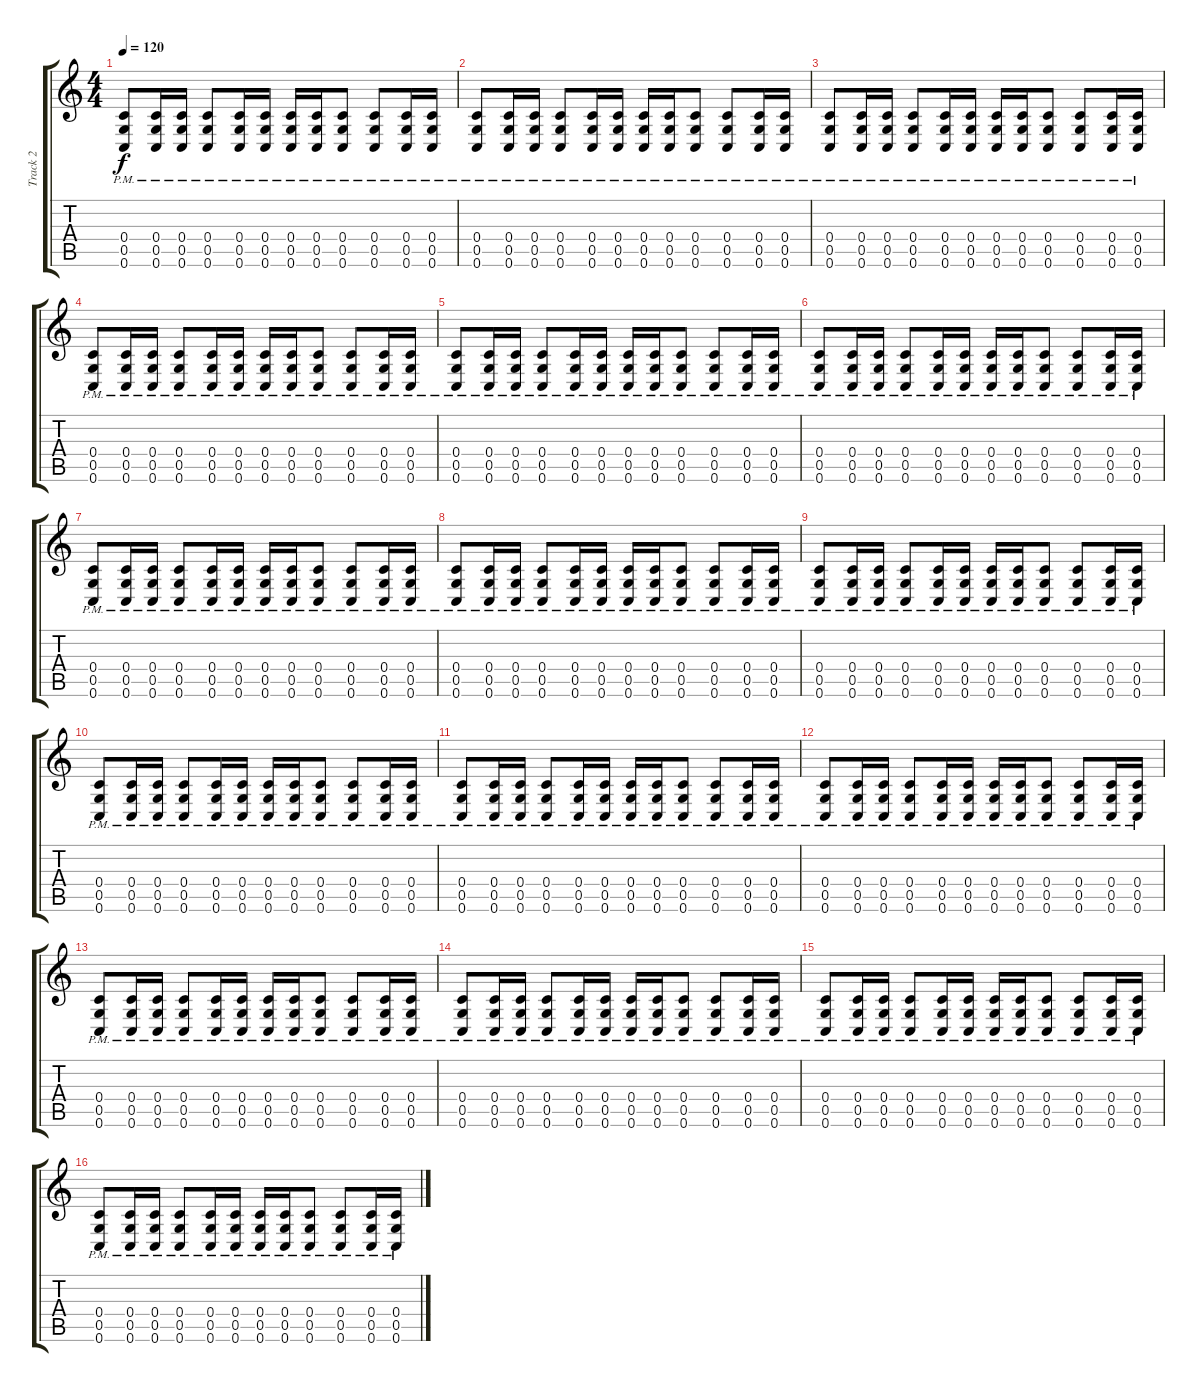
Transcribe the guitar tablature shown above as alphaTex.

\track ("Track 2" "Track 2") {instrument distortionguitar}
\staff {score tabs}
\tuning (E4 C4 G3 C3 G2 C2) {hide}
\ts (4 4)
\tempo 120
\clef g2
\ks c
(0.4 0.5 0.6{pm}).8{dy f} (0.4 0.5 0.6{pm}).16 (0.4 0.5 0.6{pm}).16 (0.4 0.5 0.6{pm}).8 (0.4 0.5 0.6{pm}).16 (0.4 0.5 0.6{pm}).16 (0.4 0.5 0.6{pm}).16 (0.4 0.5 0.6{pm}).16 (0.4 0.5 0.6{pm}).8 (0.4 0.5 0.6{pm}).8 (0.4 0.5 0.6{pm}).16 (0.4 0.5 0.6{pm}).16 |
(0.4 0.5 0.6{pm}).8 (0.4 0.5 0.6{pm}).16 (0.4 0.5 0.6{pm}).16 (0.4 0.5 0.6{pm}).8 (0.4 0.5 0.6{pm}).16 (0.4 0.5 0.6{pm}).16 (0.4 0.5 0.6{pm}).16 (0.4 0.5 0.6{pm}).16 (0.4 0.5 0.6{pm}).8 (0.4 0.5 0.6{pm}).8 (0.4 0.5 0.6{pm}).16 (0.4 0.5 0.6{pm}).16 |
(0.4 0.5 0.6{pm}).8 (0.4 0.5 0.6{pm}).16 (0.4 0.5 0.6{pm}).16 (0.4 0.5 0.6{pm}).8 (0.4 0.5 0.6{pm}).16 (0.4 0.5 0.6{pm}).16 (0.4 0.5 0.6{pm}).16 (0.4 0.5 0.6{pm}).16 (0.4 0.5 0.6{pm}).8 (0.4 0.5 0.6{pm}).8 (0.4 0.5 0.6{pm}).16 (0.4 0.5 0.6{pm}).16 |
(0.4 0.5 0.6{pm}).8 (0.4 0.5 0.6{pm}).16 (0.4 0.5 0.6{pm}).16 (0.4 0.5 0.6{pm}).8 (0.4 0.5 0.6{pm}).16 (0.4 0.5 0.6{pm}).16 (0.4 0.5 0.6{pm}).16 (0.4 0.5 0.6{pm}).16 (0.4 0.5 0.6{pm}).8 (0.4 0.5 0.6{pm}).8 (0.4 0.5 0.6{pm}).16 (0.4 0.5 0.6{pm}).16 |
(0.4 0.5 0.6{pm}).8 (0.4 0.5 0.6{pm}).16 (0.4 0.5 0.6{pm}).16 (0.4 0.5 0.6{pm}).8 (0.4 0.5 0.6{pm}).16 (0.4 0.5 0.6{pm}).16 (0.4 0.5 0.6{pm}).16 (0.4 0.5 0.6{pm}).16 (0.4 0.5 0.6{pm}).8 (0.4 0.5 0.6{pm}).8 (0.4 0.5 0.6{pm}).16 (0.4 0.5 0.6{pm}).16 |
(0.4 0.5 0.6{pm}).8 (0.4 0.5 0.6{pm}).16 (0.4 0.5 0.6{pm}).16 (0.4 0.5 0.6{pm}).8 (0.4 0.5 0.6{pm}).16 (0.4 0.5 0.6{pm}).16 (0.4 0.5 0.6{pm}).16 (0.4 0.5 0.6{pm}).16 (0.4 0.5 0.6{pm}).8 (0.4 0.5 0.6{pm}).8 (0.4 0.5 0.6{pm}).16 (0.4 0.5 0.6{pm}).16 |
(0.4 0.5 0.6{pm}).8 (0.4 0.5 0.6{pm}).16 (0.4 0.5 0.6{pm}).16 (0.4 0.5 0.6{pm}).8 (0.4 0.5 0.6{pm}).16 (0.4 0.5 0.6{pm}).16 (0.4 0.5 0.6{pm}).16 (0.4 0.5 0.6{pm}).16 (0.4 0.5 0.6{pm}).8 (0.4 0.5 0.6{pm}).8 (0.4 0.5 0.6{pm}).16 (0.4 0.5 0.6{pm}).16 |
(0.4 0.5 0.6{pm}).8 (0.4 0.5 0.6{pm}).16 (0.4 0.5 0.6{pm}).16 (0.4 0.5 0.6{pm}).8 (0.4 0.5 0.6{pm}).16 (0.4 0.5 0.6{pm}).16 (0.4 0.5 0.6{pm}).16 (0.4 0.5 0.6{pm}).16 (0.4 0.5 0.6{pm}).8 (0.4 0.5 0.6{pm}).8 (0.4 0.5 0.6{pm}).16 (0.4 0.5 0.6{pm}).16 |
(0.4 0.5 0.6{pm}).8 (0.4 0.5 0.6{pm}).16 (0.4 0.5 0.6{pm}).16 (0.4 0.5 0.6{pm}).8 (0.4 0.5 0.6{pm}).16 (0.4 0.5 0.6{pm}).16 (0.4 0.5 0.6{pm}).16 (0.4 0.5 0.6{pm}).16 (0.4 0.5 0.6{pm}).8 (0.4 0.5 0.6{pm}).8 (0.4 0.5 0.6{pm}).16 (0.4 0.5 0.6{pm}).16 |
(0.4 0.5 0.6{pm}).8 (0.4 0.5 0.6{pm}).16 (0.4 0.5 0.6{pm}).16 (0.4 0.5 0.6{pm}).8 (0.4 0.5 0.6{pm}).16 (0.4 0.5 0.6{pm}).16 (0.4 0.5 0.6{pm}).16 (0.4 0.5 0.6{pm}).16 (0.4 0.5 0.6{pm}).8 (0.4 0.5 0.6{pm}).8 (0.4 0.5 0.6{pm}).16 (0.4 0.5 0.6{pm}).16 |
(0.4 0.5 0.6{pm}).8 (0.4 0.5 0.6{pm}).16 (0.4 0.5 0.6{pm}).16 (0.4 0.5 0.6{pm}).8 (0.4 0.5 0.6{pm}).16 (0.4 0.5 0.6{pm}).16 (0.4 0.5 0.6{pm}).16 (0.4 0.5 0.6{pm}).16 (0.4 0.5 0.6{pm}).8 (0.4 0.5 0.6{pm}).8 (0.4 0.5 0.6{pm}).16 (0.4 0.5 0.6{pm}).16 |
(0.4 0.5 0.6{pm}).8 (0.4 0.5 0.6{pm}).16 (0.4 0.5 0.6{pm}).16 (0.4 0.5 0.6{pm}).8 (0.4 0.5 0.6{pm}).16 (0.4 0.5 0.6{pm}).16 (0.4 0.5 0.6{pm}).16 (0.4 0.5 0.6{pm}).16 (0.4 0.5 0.6{pm}).8 (0.4 0.5 0.6{pm}).8 (0.4 0.5 0.6{pm}).16 (0.4 0.5 0.6{pm}).16 |
(0.4 0.5 0.6{pm}).8 (0.4 0.5 0.6{pm}).16 (0.4 0.5 0.6{pm}).16 (0.4 0.5 0.6{pm}).8 (0.4 0.5 0.6{pm}).16 (0.4 0.5 0.6{pm}).16 (0.4 0.5 0.6{pm}).16 (0.4 0.5 0.6{pm}).16 (0.4 0.5 0.6{pm}).8 (0.4 0.5 0.6{pm}).8 (0.4 0.5 0.6{pm}).16 (0.4 0.5 0.6{pm}).16 |
(0.4 0.5 0.6{pm}).8 (0.4 0.5 0.6{pm}).16 (0.4 0.5 0.6{pm}).16 (0.4 0.5 0.6{pm}).8 (0.4 0.5 0.6{pm}).16 (0.4 0.5 0.6{pm}).16 (0.4 0.5 0.6{pm}).16 (0.4 0.5 0.6{pm}).16 (0.4 0.5 0.6{pm}).8 (0.4 0.5 0.6{pm}).8 (0.4 0.5 0.6{pm}).16 (0.4 0.5 0.6{pm}).16 |
(0.4 0.5 0.6{pm}).8 (0.4 0.5 0.6{pm}).16 (0.4 0.5 0.6{pm}).16 (0.4 0.5 0.6{pm}).8 (0.4 0.5 0.6{pm}).16 (0.4 0.5 0.6{pm}).16 (0.4 0.5 0.6{pm}).16 (0.4 0.5 0.6{pm}).16 (0.4 0.5 0.6{pm}).8 (0.4 0.5 0.6{pm}).8 (0.4 0.5 0.6{pm}).16 (0.4 0.5 0.6{pm}).16 |
(0.4 0.5 0.6{pm}).8 (0.4 0.5 0.6{pm}).16 (0.4 0.5 0.6{pm}).16 (0.4 0.5 0.6{pm}).8 (0.4 0.5 0.6{pm}).16 (0.4 0.5 0.6{pm}).16 (0.4 0.5 0.6{pm}).16 (0.4 0.5 0.6{pm}).16 (0.4 0.5 0.6{pm}).8 (0.4 0.5 0.6{pm}).8 (0.4 0.5 0.6{pm}).16 (0.4 0.5 0.6{pm}).16
